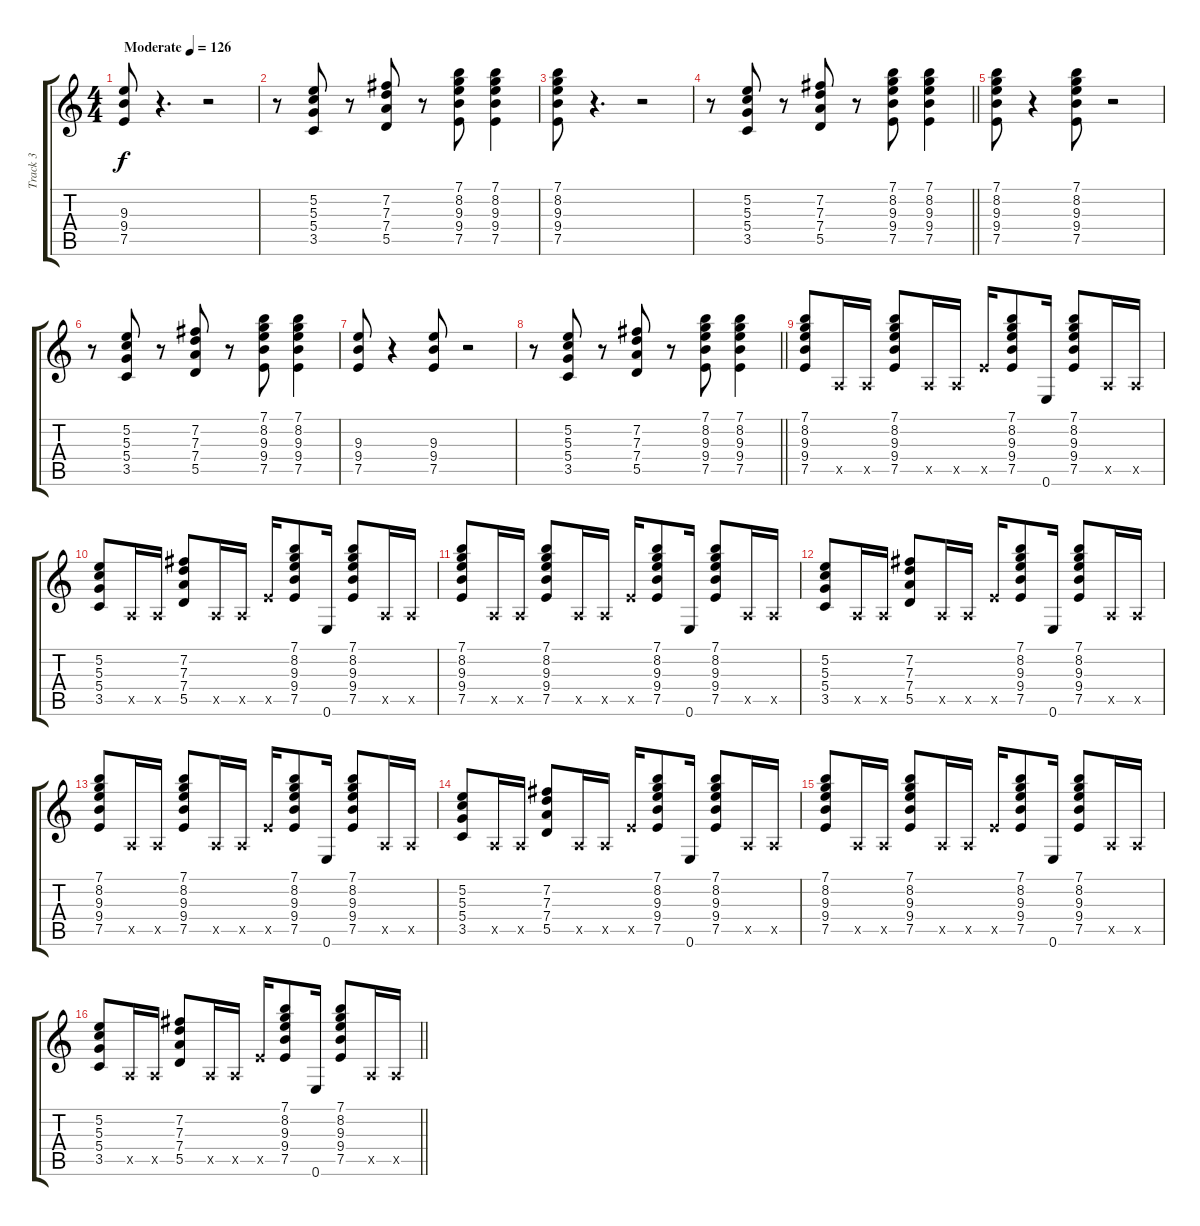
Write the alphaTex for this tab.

\track ("Track 3" "Track 3") {instrument overdrivenguitar}
\staff {score tabs}
\tuning (E4 B3 G3 D3 A2 E2) {hide}
\ts (4 4)
\tempo (126 "Moderate")
\clef g2
\ks c
(9.3 9.4 7.5).8{dy f instrument overdrivenguitar} r.4{d} r.2 |
r.8 (5.2 5.3 5.4 3.5).8 r.8 (7.2 7.3 7.4 5.5).8 r.8 (7.1 8.2 9.3 9.4 7.5).8 (7.1 8.2 9.3 9.4 7.5).4 |
(7.1 8.2 9.3 9.4 7.5).8 r.4{d} r.2 |
\barLineRight lightlight
r.8 (5.2 5.3 5.4 3.5).8 r.8 (7.2 7.3 7.4 5.5).8 r.8 (7.1 8.2 9.3 9.4 7.5).8 (7.1 8.2 9.3 9.4 7.5).4 |
(7.1 8.2 9.3 9.4 7.5).8 r.4 (7.1 8.2 9.3 9.4 7.5).8 r.2 |
r.8 (5.2 5.3 5.4 3.5).8 r.8 (7.2 7.3 7.4 5.5).8 r.8 (7.1 8.2 9.3 9.4 7.5).8 (7.1 8.2 9.3 9.4 7.5).4 |
(9.3 9.4 7.5).8 r.4 (9.3 9.4 7.5).8 r.2 |
\barLineRight lightlight
r.8 (5.2 5.3 5.4 3.5).8 r.8 (7.2 7.3 7.4 5.5).8 r.8 (7.1 8.2 9.3 9.4 7.5).8 (7.1 8.2 9.3 9.4 7.5).4 |
(7.1 8.2 9.3 9.4 7.5).8 0.5{x}.16 0.5{x}.16 (7.1 8.2 9.3 9.4 7.5).8 0.5{x}.16 0.5{x}.16 7.5{x}.16 (7.1 8.2 9.3 9.4 7.5).8 0.6.16 (7.1 8.2 9.3 9.4 7.5).8 0.5{x}.16 0.5{x}.16 |
(5.2 5.3 5.4 3.5).8 0.5{x}.16 0.5{x}.16 (7.2 7.3 7.4 5.5).8 0.5{x}.16 0.5{x}.16 7.5{x}.16 (7.1 8.2 9.3 9.4 7.5).8 0.6.16 (7.1 8.2 9.3 9.4 7.5).8 0.5{x}.16 0.5{x}.16 |
(7.1 8.2 9.3 9.4 7.5).8 0.5{x}.16 0.5{x}.16 (7.1 8.2 9.3 9.4 7.5).8 0.5{x}.16 0.5{x}.16 7.5{x}.16 (7.1 8.2 9.3 9.4 7.5).8 0.6.16 (7.1 8.2 9.3 9.4 7.5).8 0.5{x}.16 0.5{x}.16 |
(5.2 5.3 5.4 3.5).8 0.5{x}.16 0.5{x}.16 (7.2 7.3 7.4 5.5).8 0.5{x}.16 0.5{x}.16 7.5{x}.16 (7.1 8.2 9.3 9.4 7.5).8 0.6.16 (7.1 8.2 9.3 9.4 7.5).8 0.5{x}.16 0.5{x}.16 |
(7.1 8.2 9.3 9.4 7.5).8 0.5{x}.16 0.5{x}.16 (7.1 8.2 9.3 9.4 7.5).8 0.5{x}.16 0.5{x}.16 7.5{x}.16 (7.1 8.2 9.3 9.4 7.5).8 0.6.16 (7.1 8.2 9.3 9.4 7.5).8 0.5{x}.16 0.5{x}.16 |
(5.2 5.3 5.4 3.5).8 0.5{x}.16 0.5{x}.16 (7.2 7.3 7.4 5.5).8 0.5{x}.16 0.5{x}.16 7.5{x}.16 (7.1 8.2 9.3 9.4 7.5).8 0.6.16 (7.1 8.2 9.3 9.4 7.5).8 0.5{x}.16 0.5{x}.16 |
(7.1 8.2 9.3 9.4 7.5).8 0.5{x}.16 0.5{x}.16 (7.1 8.2 9.3 9.4 7.5).8 0.5{x}.16 0.5{x}.16 7.5{x}.16 (7.1 8.2 9.3 9.4 7.5).8 0.6.16 (7.1 8.2 9.3 9.4 7.5).8 0.5{x}.16 0.5{x}.16 |
\barLineRight lightlight
(5.2 5.3 5.4 3.5).8 0.5{x}.16 0.5{x}.16 (7.2 7.3 7.4 5.5).8 0.5{x}.16 0.5{x}.16 7.5{x}.16 (7.1 8.2 9.3 9.4 7.5).8 0.6.16 (7.1 8.2 9.3 9.4 7.5).8 0.5{x}.16 0.5{x}.16
